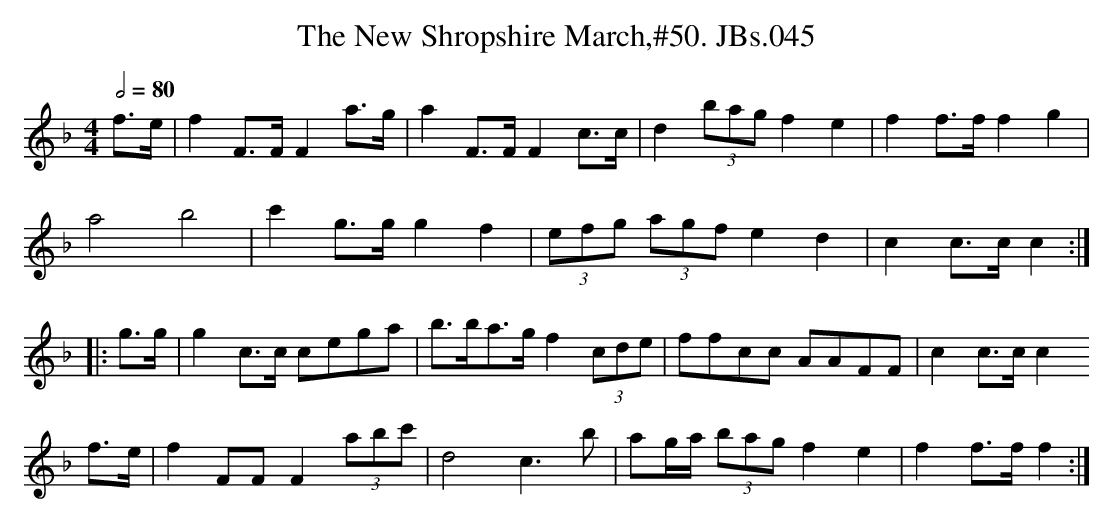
X:1
T:New Shropshire March,#50. JBs.045, The
M:4/4
L:1/8
Q:1/2=80
K:F
f>e|f2F>FF2a>g|a2F>F F2c>c|d2 (3bag f2e2|f2f>f f2g2|
a4 b4|c'2 g>gg2f2|(3efg (3agf e2d2|c2c>cc2:|
|:g>g|g2c>c cega|b>ba>g f2(3cde|ffcc AAFF|c2c>cc2
f>e|f2FF F2(3abc'|d4c3b|ag/a/ (3bagf2e2|f2f>f f2:|
